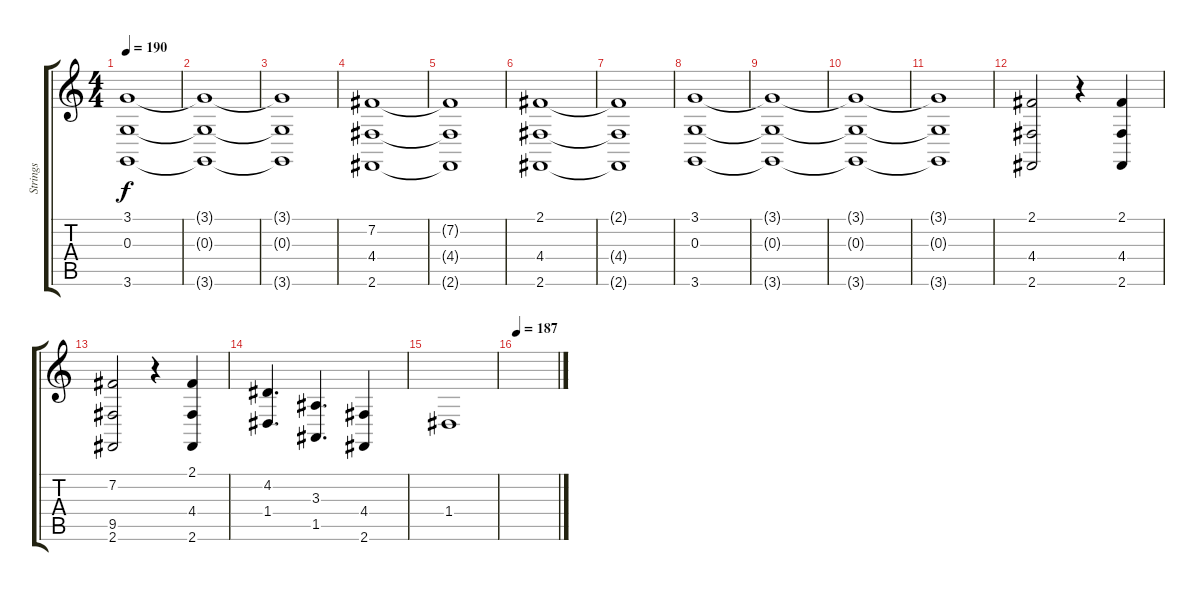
\track ("Strings" "Strings") {instrument stringensemble1}
\staff {score tabs}
\tuning (E4 B3 G3 D3 A2 E2) {hide}
\ts (4 4)
\tempo 190
\clef g2
\ks c
(3.1{t} 0.3{t} 3.6{t}).1{dy f} |
(3.1{t} 0.3{t} 3.6{t}).1 |
(3.1{t} 0.3{t} 3.6{t}).1 |
(7.2 4.4 2.6).1 |
(7.2{t} 4.4{t} 2.6{t}).1 |
(2.1 4.4 2.6).1 |
(2.1{t} 4.4{t} 2.6{t}).1 |
(3.1 0.3 3.6).1 |
(3.1{t} 0.3{t} 3.6{t}).1 |
(3.1{t} 0.3{t} 3.6{t}).1 |
(3.1{t} 0.3{t} 3.6{t}).1 |
(2.1 4.4 2.6).2 r.4 (2.1 4.4 2.6).4 |
(7.2 9.5 2.6).2 r.4 (2.1 4.4 2.6).4 |
(4.2 1.4).4{d} (3.3 1.5).4{d} (4.4 2.6).4 |
1.4.1 |
\tempo 187
